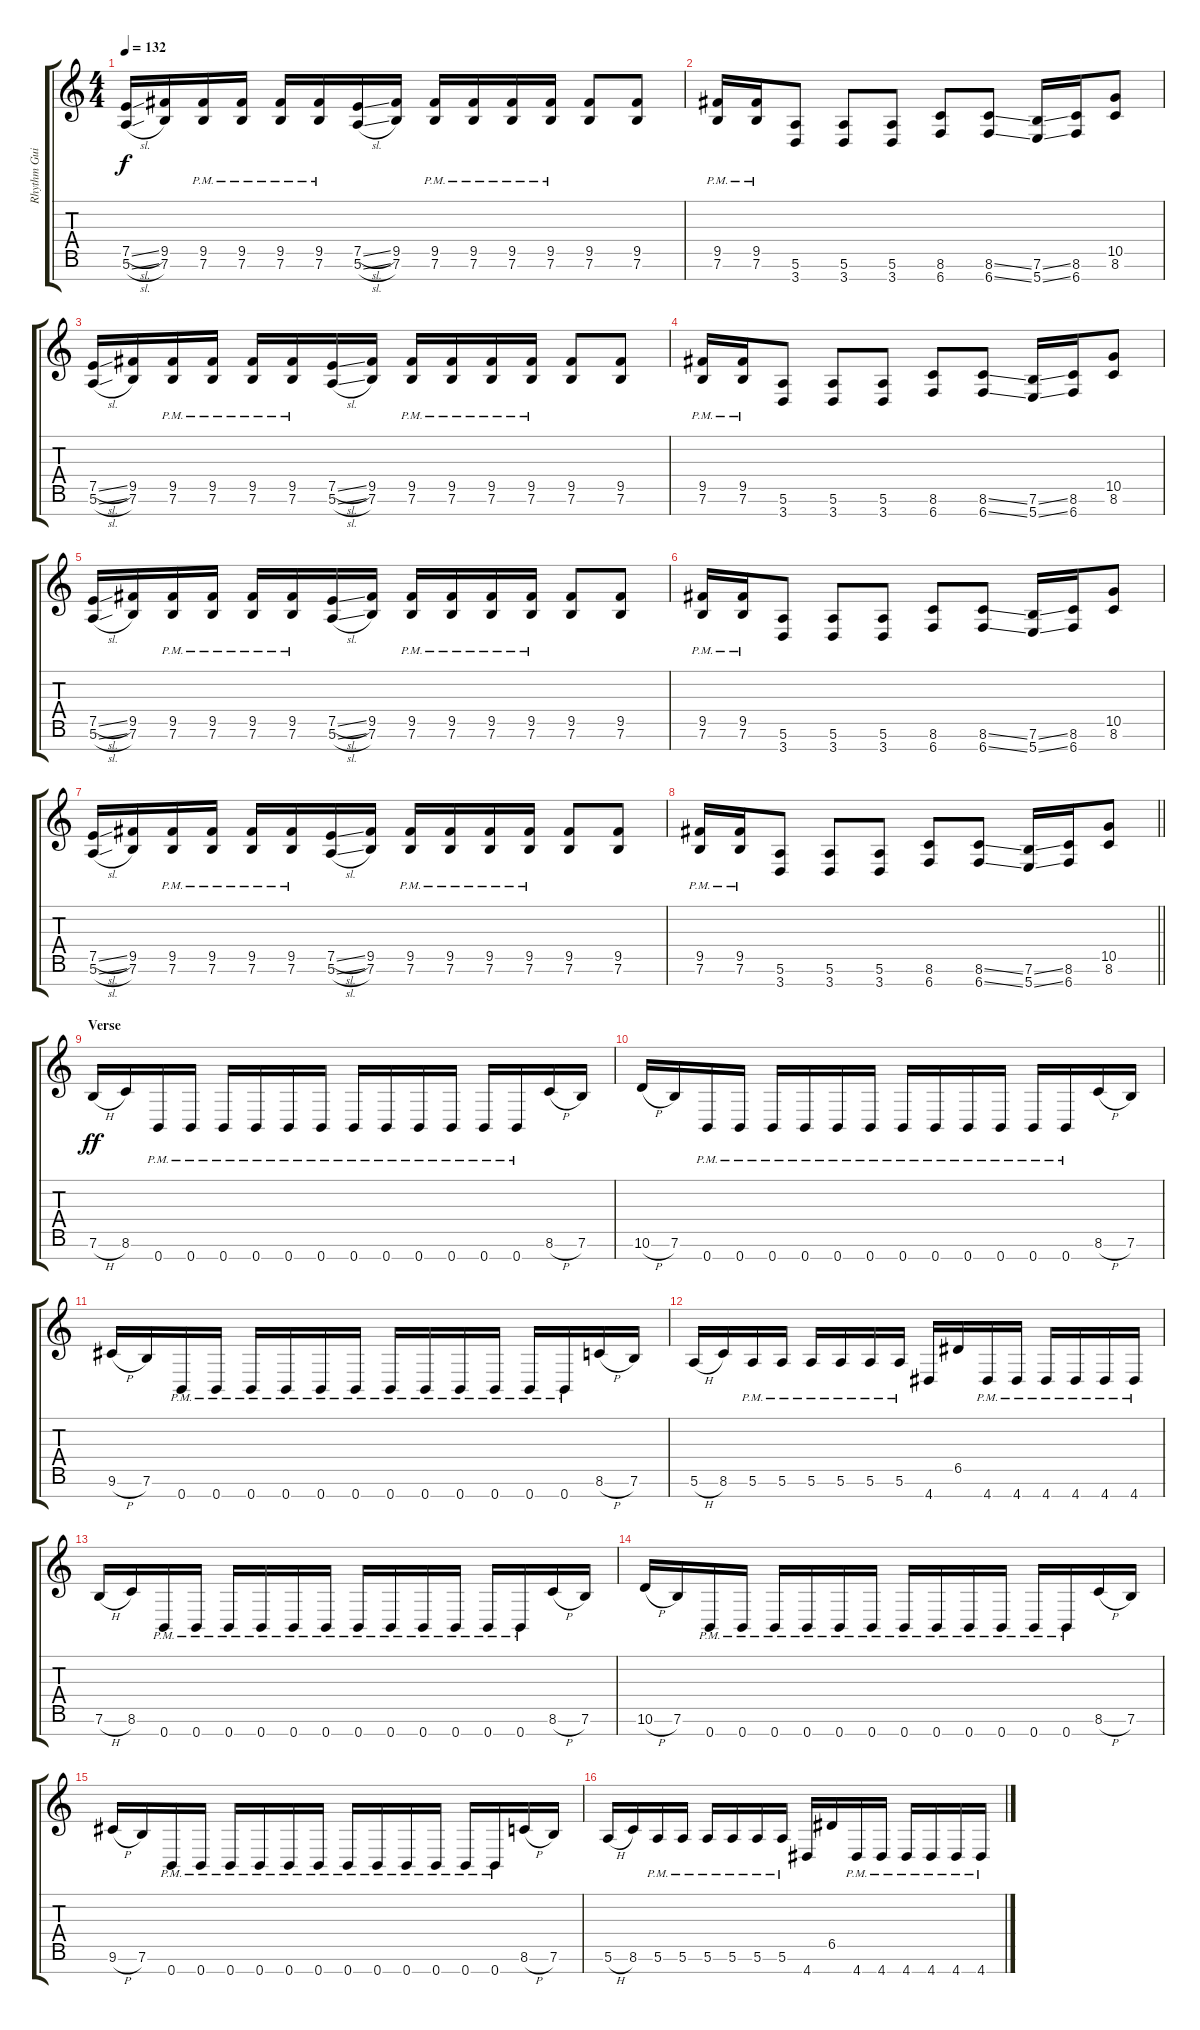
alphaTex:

\track ("Rhythm Guitar 2" "Rhythm Gui") {instrument overdrivenguitar}
\staff {score tabs}
\tuning (E4 B3 G3 D3 A2 E2 B1) {hide}
\ts (4 4)
\tempo 132
\clef g2
\ks c
(7.5{sl} 5.6{sl}).16{dy f} (9.5 7.6).16 (9.5{pm} 7.6{pm}).16 (9.5{pm} 7.6{pm}).16 (9.5{pm} 7.6{pm}).16 (9.5{pm} 7.6{pm}).16 (7.5{sl} 5.6{sl}).16 (9.5 7.6).16 (9.5{pm} 7.6{pm}).16 (9.5{pm} 7.6{pm}).16 (9.5{pm} 7.6{pm}).16 (9.5{pm} 7.6{pm}).16 (9.5 7.6).8 (9.5 7.6).8 |
(9.5{pm} 7.6{pm}).16 (9.5{pm} 7.6{pm}).16 (5.6 3.7).8 (5.6 3.7).8 (5.6 3.7).8 (8.6 6.7).8 (8.6{ss} 6.7{ss}).8 (7.6{ss} 5.7{ss}).16 (8.6 6.7).16 (10.5 8.6).8 |
(7.5{sl} 5.6{sl}).16 (9.5 7.6).16 (9.5{pm} 7.6{pm}).16 (9.5{pm} 7.6{pm}).16 (9.5{pm} 7.6{pm}).16 (9.5{pm} 7.6{pm}).16 (7.5{sl} 5.6{sl}).16 (9.5 7.6).16 (9.5{pm} 7.6{pm}).16 (9.5{pm} 7.6{pm}).16 (9.5{pm} 7.6{pm}).16 (9.5{pm} 7.6{pm}).16 (9.5 7.6).8 (9.5 7.6).8 |
(9.5{pm} 7.6{pm}).16 (9.5{pm} 7.6{pm}).16 (5.6 3.7).8 (5.6 3.7).8 (5.6 3.7).8 (8.6 6.7).8 (8.6{ss} 6.7{ss}).8 (7.6{ss} 5.7{ss}).16 (8.6 6.7).16 (10.5 8.6).8 |
(7.5{sl} 5.6{sl}).16 (9.5 7.6).16 (9.5{pm} 7.6{pm}).16 (9.5{pm} 7.6{pm}).16 (9.5{pm} 7.6{pm}).16 (9.5{pm} 7.6{pm}).16 (7.5{sl} 5.6{sl}).16 (9.5 7.6).16 (9.5{pm} 7.6{pm}).16 (9.5{pm} 7.6{pm}).16 (9.5{pm} 7.6{pm}).16 (9.5{pm} 7.6{pm}).16 (9.5 7.6).8 (9.5 7.6).8 |
(9.5{pm} 7.6{pm}).16 (9.5{pm} 7.6{pm}).16 (5.6 3.7).8 (5.6 3.7).8 (5.6 3.7).8 (8.6 6.7).8 (8.6{ss} 6.7{ss}).8 (7.6{ss} 5.7{ss}).16 (8.6 6.7).16 (10.5 8.6).8 |
(7.5{sl} 5.6{sl}).16 (9.5 7.6).16 (9.5{pm} 7.6{pm}).16 (9.5{pm} 7.6{pm}).16 (9.5{pm} 7.6{pm}).16 (9.5{pm} 7.6{pm}).16 (7.5{sl} 5.6{sl}).16 (9.5 7.6).16 (9.5{pm} 7.6{pm}).16 (9.5{pm} 7.6{pm}).16 (9.5{pm} 7.6{pm}).16 (9.5{pm} 7.6{pm}).16 (9.5 7.6).8 (9.5 7.6).8 |
\barLineRight lightlight
(9.5{pm} 7.6{pm}).16 (9.5{pm} 7.6{pm}).16 (5.6 3.7).8 (5.6 3.7).8 (5.6 3.7).8 (8.6 6.7).8 (8.6{ss} 6.7{ss}).8 (7.6{ss} 5.7{ss}).16 (8.6 6.7).16 (10.5 8.6).8 |
\section ("" "Verse")
7.6{h}.16{dy ff} 8.6.16 0.7{pm}.16 0.7{pm}.16 0.7{pm}.16 0.7{pm}.16 0.7{pm}.16 0.7{pm}.16 0.7{pm}.16 0.7{pm}.16 0.7{pm}.16 0.7{pm}.16 0.7{pm}.16 0.7{pm}.16 8.6{h}.16 7.6.16 |
10.6{h}.16 7.6.16 0.7{pm}.16 0.7{pm}.16 0.7{pm}.16 0.7{pm}.16 0.7{pm}.16 0.7{pm}.16 0.7{pm}.16 0.7{pm}.16 0.7{pm}.16 0.7{pm}.16 0.7{pm}.16 0.7{pm}.16 8.6{h}.16 7.6.16 |
9.6{h}.16 7.6.16 0.7{pm}.16 0.7{pm}.16 0.7{pm}.16 0.7{pm}.16 0.7{pm}.16 0.7{pm}.16 0.7{pm}.16 0.7{pm}.16 0.7{pm}.16 0.7{pm}.16 0.7{pm}.16 0.7{pm}.16 8.6{h}.16 7.6.16 |
5.6{h}.16 8.6.16 5.6{pm}.16 5.6{pm}.16 5.6{pm}.16 5.6{pm}.16 5.6{pm}.16 5.6{pm}.16 4.7.16 6.5.16 4.7{pm}.16 4.7{pm}.16 4.7{pm}.16 4.7{pm}.16 4.7{pm}.16 4.7{pm}.16 |
7.6{h}.16 8.6.16 0.7{pm}.16 0.7{pm}.16 0.7{pm}.16 0.7{pm}.16 0.7{pm}.16 0.7{pm}.16 0.7{pm}.16 0.7{pm}.16 0.7{pm}.16 0.7{pm}.16 0.7{pm}.16 0.7{pm}.16 8.6{h}.16 7.6.16 |
10.6{h}.16 7.6.16 0.7{pm}.16 0.7{pm}.16 0.7{pm}.16 0.7{pm}.16 0.7{pm}.16 0.7{pm}.16 0.7{pm}.16 0.7{pm}.16 0.7{pm}.16 0.7{pm}.16 0.7{pm}.16 0.7{pm}.16 8.6{h}.16 7.6.16 |
9.6{h}.16 7.6.16 0.7{pm}.16 0.7{pm}.16 0.7{pm}.16 0.7{pm}.16 0.7{pm}.16 0.7{pm}.16 0.7{pm}.16 0.7{pm}.16 0.7{pm}.16 0.7{pm}.16 0.7{pm}.16 0.7{pm}.16 8.6{h}.16 7.6.16 |
5.6{h}.16 8.6.16 5.6{pm}.16 5.6{pm}.16 5.6{pm}.16 5.6{pm}.16 5.6{pm}.16 5.6{pm}.16 4.7.16 6.5.16 4.7{pm}.16 4.7{pm}.16 4.7{pm}.16 4.7{pm}.16 4.7{pm}.16 4.7{pm}.16
